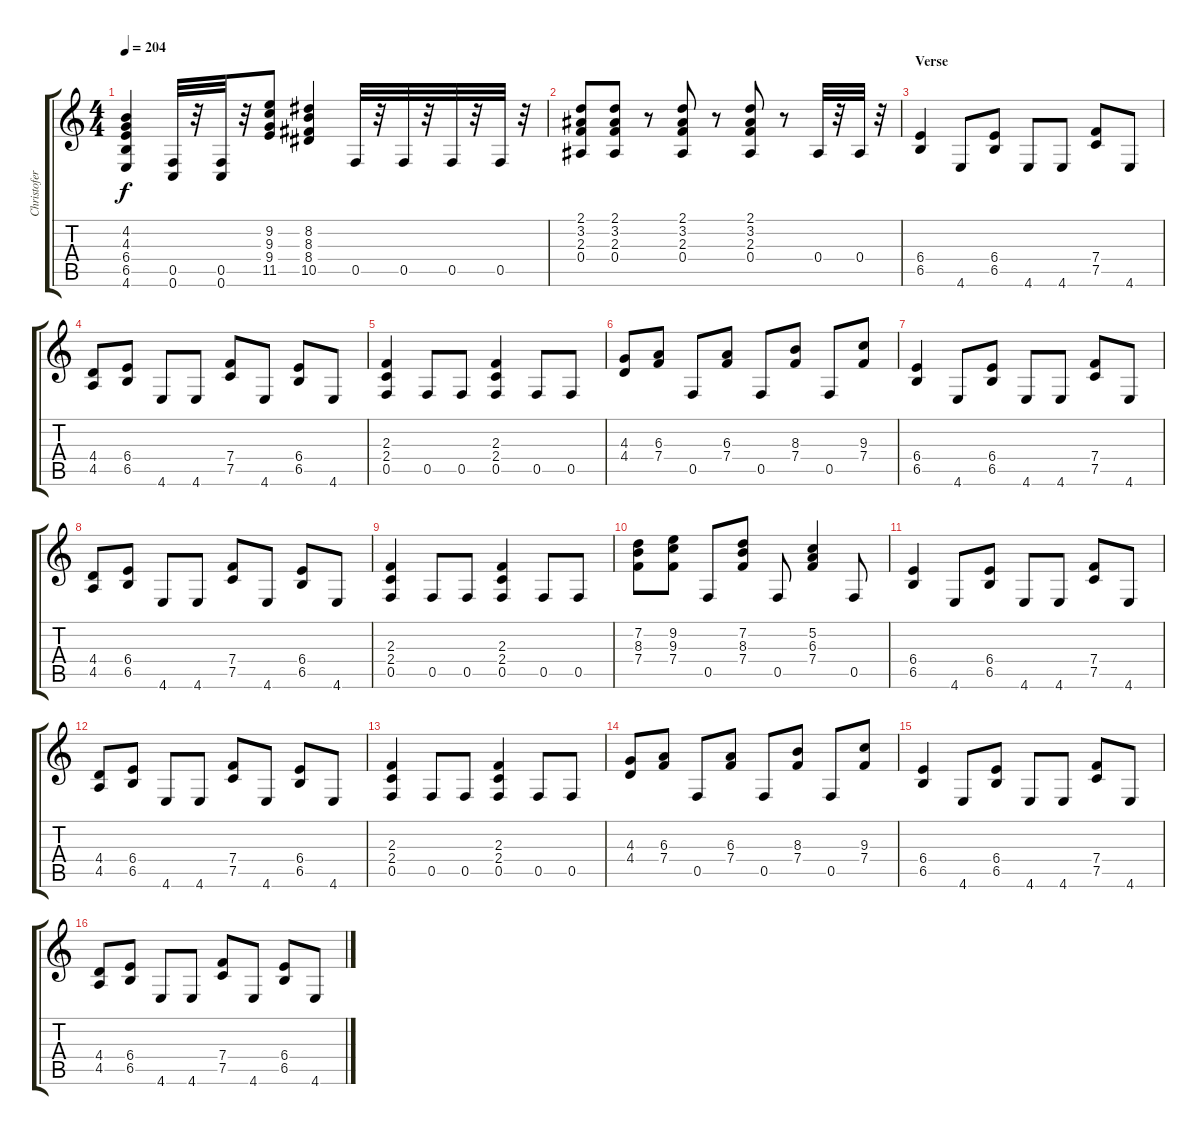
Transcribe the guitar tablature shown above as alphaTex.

\track ("Christofer" "Christofer") {instrument distortionguitar}
\staff {score tabs}
\tuning (C4 G3 Eb3 Bb2 F2 C2) {hide}
\ts (4 4)
\tempo 204
\clef g2
\ks c
(4.2 4.3 6.4 6.5 4.6).4{dy f} (0.5 0.6).32 r.32 (0.5 0.6).32 r.32 (9.2 9.3 9.4 11.5).8 (8.2 8.3 8.4 10.5).4 0.5.32 r.32 0.5.32 r.32 0.5.32 r.32 0.5.32 r.32 |
(2.1 3.2 2.3 0.4).8 (2.1 3.2 2.3 0.4).8 r.8 (2.1 3.2 2.3 0.4).8 r.8 (2.1 3.2 2.3 0.4).8 r.8 0.4.32 r.32 0.4.32 r.32 |
\section ("" "Verse")
(6.4 6.5).4 4.6.8 (6.4 6.5).8 4.6.8 4.6.8 (7.4 7.5).8 4.6.8 |
(4.4 4.5).8 (6.4 6.5).8 4.6.8 4.6.8 (7.4 7.5).8 4.6.8 (6.4 6.5).8 4.6.8 |
(2.3 2.4 0.5).4 0.5.8 0.5.8 (2.3 2.4 0.5).4 0.5.8 0.5.8 |
(4.3 4.4).8 (6.3 7.4).8 0.5.8 (6.3 7.4).8 0.5.8 (8.3 7.4).8 0.5.8 (9.3 7.4).8 |
(6.4 6.5).4 4.6.8 (6.4 6.5).8 4.6.8 4.6.8 (7.4 7.5).8 4.6.8 |
(4.4 4.5).8 (6.4 6.5).8 4.6.8 4.6.8 (7.4 7.5).8 4.6.8 (6.4 6.5).8 4.6.8 |
(2.3 2.4 0.5).4 0.5.8 0.5.8 (2.3 2.4 0.5).4 0.5.8 0.5.8 |
(7.2 8.3 7.4).8 (9.2 9.3 7.4).8 0.5.8 (7.2 8.3 7.4).8 0.5.8 (5.2 6.3 7.4).4 0.5.8 |
(6.4 6.5).4 4.6.8 (6.4 6.5).8 4.6.8 4.6.8 (7.4 7.5).8 4.6.8 |
(4.4 4.5).8 (6.4 6.5).8 4.6.8 4.6.8 (7.4 7.5).8 4.6.8 (6.4 6.5).8 4.6.8 |
(2.3 2.4 0.5).4 0.5.8 0.5.8 (2.3 2.4 0.5).4 0.5.8 0.5.8 |
(4.3 4.4).8 (6.3 7.4).8 0.5.8 (6.3 7.4).8 0.5.8 (8.3 7.4).8 0.5.8 (9.3 7.4).8 |
(6.4 6.5).4 4.6.8 (6.4 6.5).8 4.6.8 4.6.8 (7.4 7.5).8 4.6.8 |
(4.4 4.5).8 (6.4 6.5).8 4.6.8 4.6.8 (7.4 7.5).8 4.6.8 (6.4 6.5).8 4.6.8
